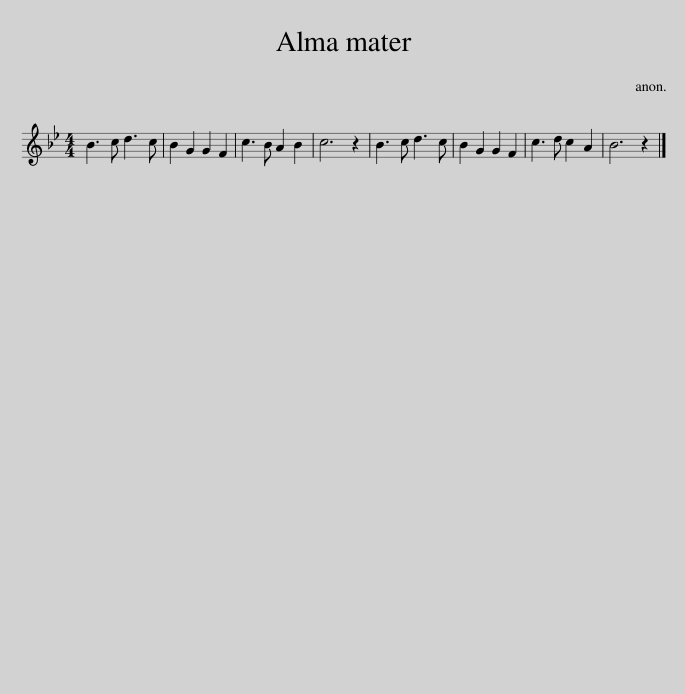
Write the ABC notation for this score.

X:1
L:1/8
M:4/4
I:linebreak $
K:Bb
V:1 treble
V:1
 B3 c d3 c | B2 G2 G2 F2 | c3 B A2 B2 | c6 z2 | B3 c d3 c | %5
 B2 G2 G2 F2 | c3 d c2 A2 | B6 z2 |] %8
